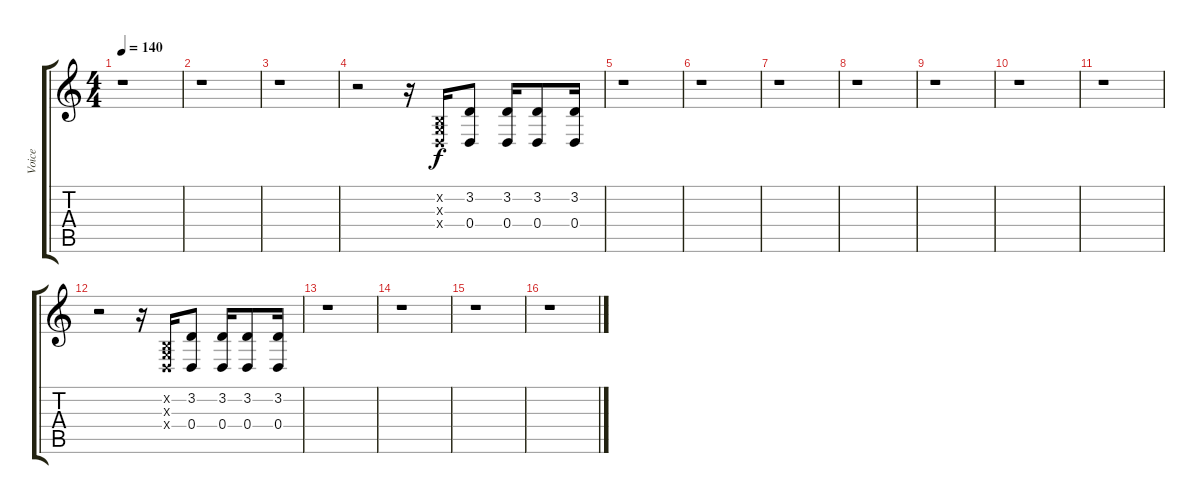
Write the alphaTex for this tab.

\track ("Voice" "Voice") {instrument lead6voice}
\staff {score tabs}
\tuning (E4 B3 G3 D3 A2 D2) {hide}
\ts (4 4)
\tempo 140
\clef g2
\ks c
r.1{dy f} |
r.1 |
r.1 |
r.2{volume 16 instrument lead5charang} r.16 (0.2{x} 0.3{x} 0.4{x}).16 (3.2 0.4).8 (3.2 0.4).16 (3.2 0.4).8 (3.2 0.4).16 |
r.1 |
r.1 |
r.1 |
r.1 |
r.1 |
r.1 |
r.1 |
r.2{volume 16 instrument lead5charang} r.16 (0.2{x} 0.3{x} 0.4{x}).16 (3.2 0.4).8 (3.2 0.4).16 (3.2 0.4).8 (3.2 0.4).16 |
r.1 |
r.1 |
r.1 |
r.1
